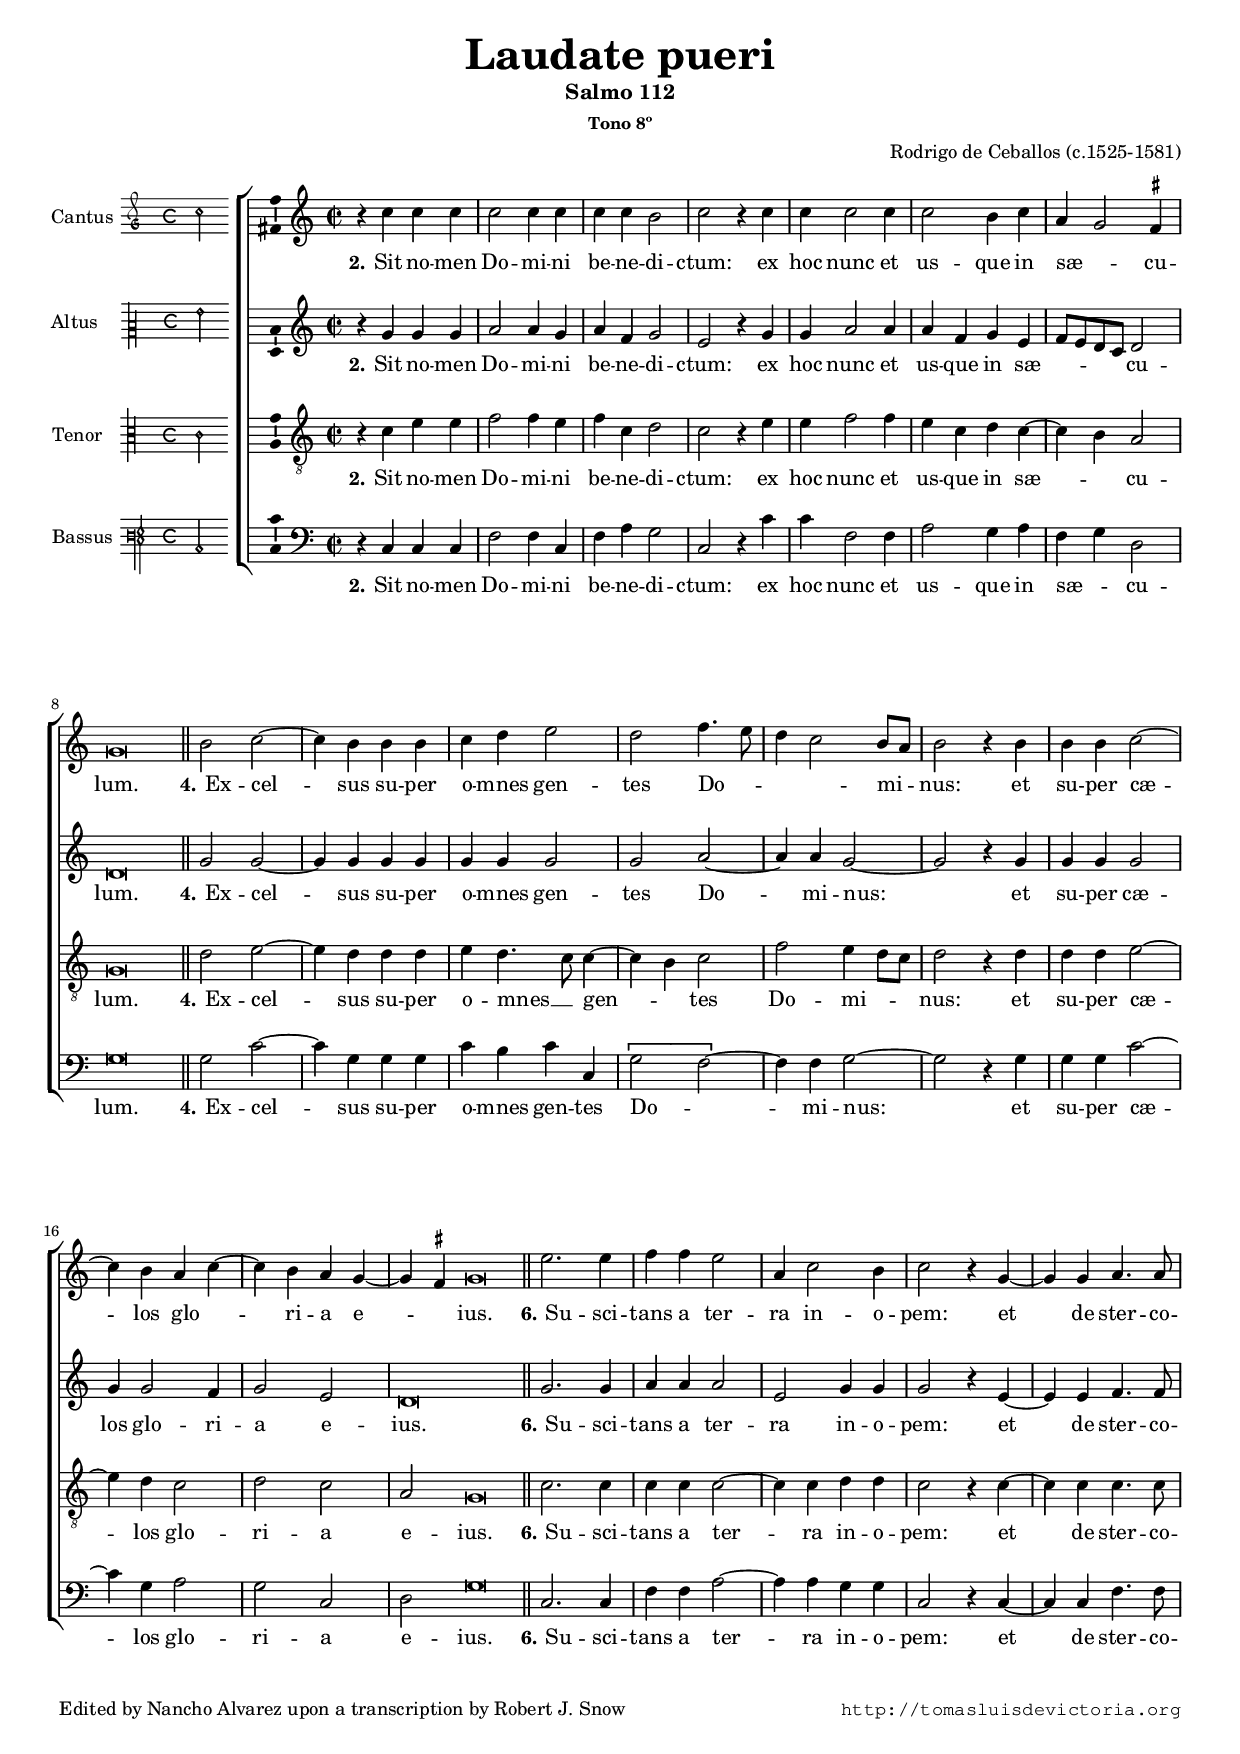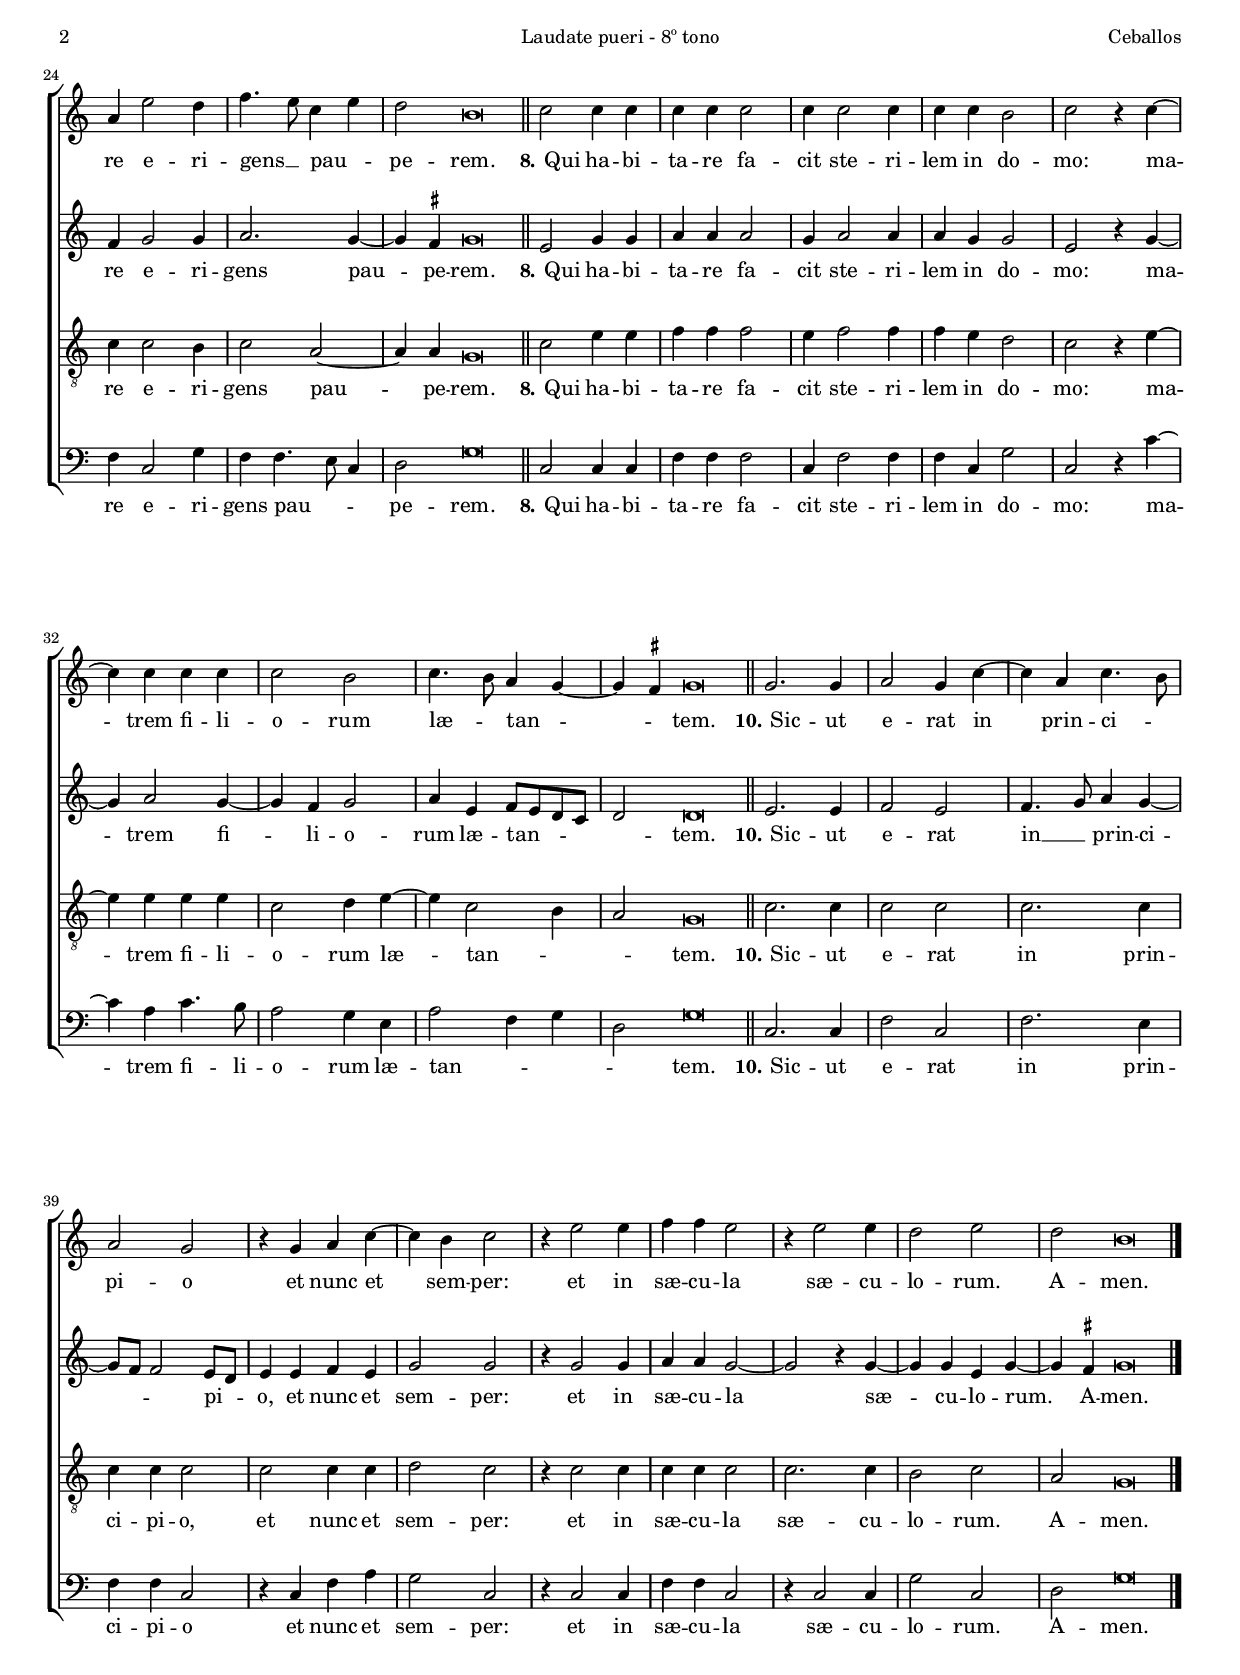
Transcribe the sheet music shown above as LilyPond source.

\version "2.18.0"

#(set-default-paper-size "a4")
#(set-global-staff-size 16.4)
#(ly:set-option 'point-and-click #f)
%mobile -s15.5 -i3.2

italicas=\override LyricText.font-shape = #'italic
rectas=\override LyricText.font-shape = #'upright
ss=\once \set suggestAccidentals = ##t
incipitwidth = 20
mtempo={\tempo 4 = 100}
mtempob={\tempo 4 = 50}
mt=#(define-music-function (parser location offset) (number?) ; move lyric text
      #{ \once \override LyricText.X-offset = -$offset #})

htitle="Laudate pueri - 8º tono"
hcomposer="Ceballos"

\header {
	title=\markup{\fontsize #3 "Laudate pueri"}
	subtitle="Salmo 112"
	subsubtitle=\markup{"Tono 8º" \vspace #1 }
	composer="Rodrigo de Ceballos (c.1525-1581)"
        pdfauthor=\composer
	%opus="(-)"
%	poet=\markup{} % 4 manuscritos, 3 en España y 1 en América
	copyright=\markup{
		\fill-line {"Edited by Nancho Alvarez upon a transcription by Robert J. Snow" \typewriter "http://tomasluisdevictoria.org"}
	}
%	tagline=""
}

global={\key c \major \time 2/2
        \skip 1*8 \bar "||"
        \skip 1*10 \bar "||"
        \skip 1*8 \bar "||"
        \skip 1*9 \bar "||"
        \skip 1*11
	\bar "|."
}


cantus=\relative c''{
	r4 c c c
	c2 c4 c
	c c b2
	c2 r4 c
	c c2 c4
	c2 b4 c
	a4 g2 \ss fis4
	g\breve*1/2
	b2 c ~
	c4 b b b
	c d e2
	d f4. e8
	d4 c2 b8 a
	b2 r4 b
	b b c2 ~
	c4 b a c4 ~
	c b a g4 ~
	g \ss fis \mtempob g\breve*1/4 \mtempo
	e'2. e4
	f f e2
	a,4 c2 b4
	c2 r4 g ~
	g4 g a4. a8
	a4 e'2 d4
	f4. e8 c4 e
	d2 \mtempob b\breve*1/4 \mtempo 
	c2 c4 c
	c c c2
	c4 c2 c4
	c c b2
	c r4 c ~
	c c c c
	c2 b
	c4. b8 a4 g ~
	g \ss fis \mtempob g\breve*1/4 \mtempo 
	g2. g4
	a2 g4 c ~
	c4 a c4. b8
	a2 g2
	r4 g a c4 ~
	c b c2
	r4 e2 e4
	f f e2
	r4 e2 e4
	d2 e
	d \mtempob b\breve*1/4 \mtempo
}

altus=\relative c''{
	r4 g g g
	a2 a4 g
	a f g2
	e2 r4 g
	g a2 a4
	a4 f g e
	f8 e d c d2
	d\breve*1/2
	g2 g ~
	g4 g g g
	g g g2
	g a ~
	a4 a g2 ~
	g r4 g
	g g g2
	g4 g2 f4
	g2 e
	d\breve*1/2
	g2. g4
	a a a2
	e2 g4 g
	g2 r4 e ~
	e e f4. f8
	f4 g2 g4
	a2. g4 ~
	g4 \ss fis g\breve*1/4
	e2 g4 g
	a a a2
	g4 a2 a4
	a g g2
	e2 r4 g ~
	g a2 g4 ~
	g4 f g2
	a4 e f8 e d c
	d2 d\breve*1/4
	e2. e4
	f2 e
	f4. g8 a4 g4 ~
	g8 f f2 e8 d
	e4 e f e
	g2 g
	r4 g2 g4 
	a a g2 ~
	g r4 g ~
	g g e4 g ~
	g4 \ss fis g\breve*1/4
}

tenor=\relative c'{
	r4 c e e
	f2 f4 e
	f c d2
	c r4 e
	e f2 f4
	e4 c d c ~
	c b a2
	g\breve*1/2
	d'2 e ~
	e4 d d d
	e4 d4. c8 c4 ~
	c b c2
	f e4 d8 c
	d2 r4 d
	d d e2 ~
	e4 d c2
	d c 
	a g\breve*1/4
	c2. c4
	c4 c c2 ~
	c4 c d d
	c2 r4 c ~
	c4 c c4. c8
	c4 c2 b4
	c2 a ~
	a4 a g\breve*1/4
	c2 e4 e
	f f f2
	e4 f2 f4
	f4 e d2
	c r4 e ~
	e e e e
	c2 d4 e ~
	e c2 b4
	a2 g\breve*1/4
	c2. c4
	c2 c
	c2. c4
	c c c2
	c c4 c
	d2 c
	r4 c2 c4
	c c c2
	c2. c4
	b2 c
	a2 g\breve*1/4
}

bassus=\relative c{
	r4 c c c
	f2 f4 c
	f a g2
	c,2 r4 c'
	c f,2 f4
	a2 g4 a
	f g d2
	g\breve*1/2
	g2 c ~
	c4 g g g
	c b c c,
	\[g'2 f2 ~ \]
	f4 f g2 ~
	g r4 g
	g g c2 ~
	c4 g a2
	g c,2 
	d g\breve*1/4
	c,2. c4
	f f a2 ~
	a4 a g g
	c,2 r4 c ~
	c c f4. f8
	f4 c2 g'4
	f4 f4. e8 c4
	d2 g\breve*1/4
	c,2 c4 c
	f f f2
	c4 f2 f4
	f c g'2
	c,2 r4 c' ~
	c4 a c4. b8
	a2 g4 e
	a2 f4 g
	d2 g\breve*1/4
	c,2. c4
	f2 c
	f2. e4
	f f c2
	r4 c f a
	g2 c,
	r4 c2 c4
	f f c2
	r4 c2 c4
	g'2 c,
	d g\breve*1/4
}

textocantus=\lyricmode{
\set stanza = "2."
Sit no -- men Do -- mi -- ni be -- ne -- di -- ctum:
ex hoc nunc et us -- que in sæ -- _ cu -- lum.
\set stanza = "4."
\mt #-.5
Ex -- cel -- sus su -- per o -- mnes gen -- tes
Do -- _ _ _ mi -- _ nus:
et su -- per cæ -- los \mt #.3 glo -- _ ri -- a e -- _ ius.
\set stanza = "6."
\mt #-.5
Su -- sci -- tans a ter -- ra in -- o -- pem:
et de ster -- co -- re e -- ri -- gens __ _ pau -- _ pe -- rem.
\set stanza = "8."
\mt #-.5
Qui ha -- bi -- ta -- re fa -- cit ste -- ri -- lem in do -- mo:
ma -- trem fi -- li -- o -- rum læ -- _ tan -- _ _ tem.
\set stanza = "10."
\mt #-.6
Sic -- ut e -- rat in prin -- ci -- _ pi -- o
et nunc et sem -- per:
et in sæ -- cu -- la sæ -- cu -- lo -- rum. A -- men.
}

textoaltus=\lyricmode{
\set stanza = "2."
Sit no -- men Do -- mi -- ni be -- ne -- di -- ctum:
ex hoc nunc et us -- que in \mt #.5 sæ -- _ _ _ _ cu -- lum.
\set stanza = "4."
\mt #-.5
Ex -- cel -- sus su -- per o -- mnes gen -- tes Do -- mi -- nus:
et su -- per cæ -- los glo -- ri -- a e -- ius.
\set stanza = "6."
\mt #-.5
Su -- sci -- tans a ter -- ra in -- o -- pem:
et de ster -- co -- re e -- ri -- gens pau -- pe -- rem.
\set stanza = "8."
\mt #-.5
Qui ha -- bi -- ta -- re fa -- cit ste -- ri -- lem in do -- mo:
ma -- trem fi -- li -- o -- rum læ -- tan -- _ _ _ _ tem.
\set stanza = "10."
\mt #-.6
Sic -- ut e -- rat in __ _ \mt #1 prin -- ci -- _ _ pi -- _ o,
et nunc et sem -- per:
et in sæ -- cu -- la sæ -- cu -- lo -- rum. A -- men.
}

textotenor=\lyricmode{
\set stanza = "2."
Sit no -- men Do -- mi -- ni be -- ne -- di -- ctum:
ex hoc nunc et us -- que in \mt #.5 sæ -- _ cu -- lum.
\set stanza = "4."
\mt #-.5
Ex -- cel -- sus su -- per o -- mnes __ _ gen -- _ tes
Do -- \mt #.3 mi -- _ _ nus:
et su -- per cæ -- los glo -- ri -- a e -- ius.
\set stanza = "6."
\mt #-.5
Su -- sci -- tans a ter -- ra in -- o -- pem:
et de ster -- co -- re e -- ri -- gens pau -- pe -- rem.
\set stanza = "8."
\mt #-.5
Qui ha -- bi -- ta -- re fa -- cit ste -- ri -- lem in do -- mo:
ma -- trem fi -- li -- o -- rum læ -- tan -- _ _ tem.
\set stanza = "10."
\mt #-.6
Sic -- ut e -- rat in prin -- ci -- pi -- o,
et nunc et sem -- per:
et in sæ -- cu -- la sæ -- cu -- lo -- rum. A -- men.
}

textobassus=\lyricmode{
\set stanza = "2."
Sit no -- men Do -- mi -- ni be -- ne -- di -- ctum:
ex hoc nunc et us -- que in sæ -- _ cu -- lum.
\set stanza = "4."
\mt #-.5
Ex -- cel -- sus su -- per o -- mnes gen -- tes Do -- _ mi -- nus:
et su -- per cæ -- los glo -- ri -- a e -- ius.
\set stanza = "6."
\mt #-.5
Su -- sci -- tans a ter -- ra in -- o -- pem:
et de ster -- co -- re e -- ri -- gens pau -- _ _ pe -- rem.
\set stanza = "8."
\mt #-.5
Qui ha -- bi -- ta -- re fa -- cit ste -- ri -- lem in do -- mo:
ma -- trem fi -- li -- o -- rum læ -- tan -- _ _ _ tem.
\set stanza = "10."
\mt #-.6
Sic -- ut e -- rat in prin -- ci -- pi -- o
et nunc et sem -- per:
et in sæ -- cu -- la sæ -- cu -- lo -- rum.
A -- men.
}


incipitcantus=\markup{
	\score{
		{ 
		\set Staff.instrumentName="Cantus "
		\override NoteHead.style = #'neomensural
		\override Staff.TimeSignature.style = #'neomensural
		\cadenzaOn 
		\clef "petrucci-g"
		\key c \major
		\time 4/4
                c''2
		} 

	\layout { line-width=\incipitwidth indent = 0 }
	}
}

incipitaltus=\markup{
	\score{
		{ 
		\set Staff.instrumentName="Altus    "
		\override NoteHead.style = #'neomensural 
		\override Staff.TimeSignature.style = #'neomensural
		\cadenzaOn 
		\clef "petrucci-c2"
		\key c \major
		\time 4/4
                g'2
		} 
	\layout { line-width=\incipitwidth indent = 0 }
	}
}


incipittenor=\markup{
	\score{
		{ 
		\set Staff.instrumentName="Tenor   "
		\override NoteHead.style = #'neomensural 
		\override Staff.TimeSignature.style = #'neomensural
		\cadenzaOn 
		\clef "petrucci-c3"
		\key c \major
		\time 4/4
                c'2
		} 
	\layout { line-width=\incipitwidth indent=0 }
	}
}

incipitbassus=\markup{
	\score{
		{ 
		\set Staff.instrumentName="Bassus "
		\override NoteHead.style = #'neomensural
		\override Staff.TimeSignature.style = #'neomensural
		\cadenzaOn 
		\clef "petrucci-f3"
		\key c \major
		\time 4/4
                c2
		} 
	\layout { line-width=\incipitwidth indent = 0 }
	}
}

%\layout {
%       \context {\Voice
%               \remove Ligature_bracket_engraver
%               \consists Mensural_ligature_engraver
%       }
%       line-width=\incipitwidth
%       indent = 0
%}

\score {\transpose c' c'{
\new ChoirStaff<<

	\new Staff <<\global
	\new Voice="v1" {
		\set Staff.instrumentName=\incipitcantus
		\clef "treble"
		\cantus }
	\new Lyrics \lyricsto "v1" {\textocantus }
	>>

	\new Staff <<\global
	\new Voice="v2" {
		\set Staff.instrumentName=\incipitaltus
		\clef "treble"
		\altus }
	\new Lyrics \lyricsto "v2" {\textoaltus }
	>>
	
	\new Staff <<\global
	\new Voice="v3" {
		\set Staff.instrumentName=\incipittenor
		\clef "G_8"
		\tenor }
	\new Lyrics \lyricsto "v3" {\textotenor }
	>>

	\new Staff <<\global
	\new Voice="v4" {
		\set Staff.instrumentName=\incipitbassus
		\clef "bass"
		\bassus }
	\new Lyrics \lyricsto "v4" {\textobassus }
	>>
	
>>

	} % transpose

\layout{ 
	\context {\Lyrics 
		\override VerticalAxisGroup.staff-affinity = #UP
		\override VerticalAxisGroup.nonstaff-relatedstaff-spacing =
			#'((basic-distance . 0) (minimum-distance . 0) (padding . 1))
		\override LyricText.font-size = #1.2
		\override LyricHyphen.minimum-distance = #0.5
	}
	\context {\Score 
		tempoHideNote = ##t
		\override BarNumber.padding = #2 
	}
	\context {\Voice 
		%melismaBusyProperties = #'()
		%autoBeaming = ##f
	}
	\context {\Staff 
                %\RemoveEmptyStaves
                %\override VerticalAxisGroup.remove-first = ##t
		\override VerticalAxisGroup.staff-staff-spacing =
			#'((basic-distance . 11) (minimum-distance . 0) (padding . 1))
		\consists Ambitus_engraver 
		\override LigatureBracket.padding = #1
	}
}

%\midi { \mtempo }

}


\paper{
	evenHeaderMarkup=\markup  \fill-line { \fromproperty #'page:page-number-string \htitle \hcomposer }
	oddHeaderMarkup= \markup  \fill-line { \on-the-fly #not-first-page \hcomposer \on-the-fly #not-first-page \htitle \on-the-fly #not-first-page \fromproperty #'page:page-number-string }
	%system-count=20
	%page-count = 8
	ragged-last-bottom = ##f
	indent=3.2\cm
	system-system-spacing =
	#'((basic-distance . 20) (minimum-distance . 0) (padding . 5))
	top-system-spacing = % header
	#'((basic-distance . 8) (minimum-distance . 0) (padding . 0))
	last-bottom-spacing = % footer
	#'((basic-distance . 12) (minimum-distance . 0) (padding . 0))
	markup-system-spacing.padding = #1.5
}
